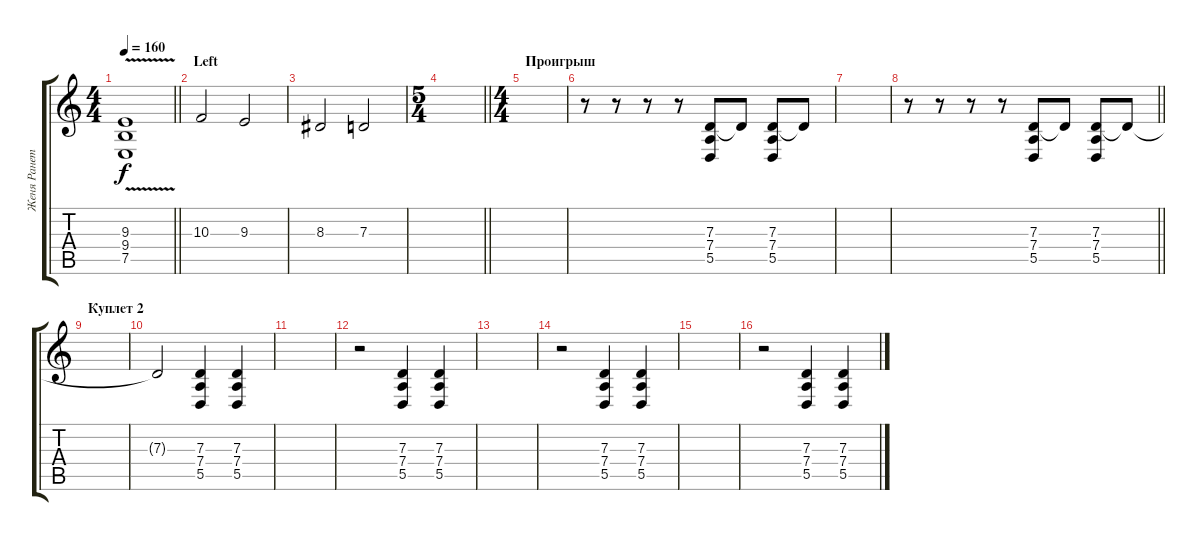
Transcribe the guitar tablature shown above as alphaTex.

\track ("Женя Ранетка" "Женя Ранет") {instrument cello}
\staff {score tabs}
\tuning (E4 B3 G3 D3 A2 E2) {hide}
\ts (4 4)
\tempo 160
\clef g2
\barLineRight lightlight
\ks c
(9.3 9.4{v} 7.5).1{dy f} |
\section ("" "Left")
10.3.2 9.3.2 |
8.3.2 7.3.2 |
\ts (5 4)
\barLineRight lightlight
|
\ts (4 4)
\section ("" "Проигрыш")
|
r.8 r.8 r.8 r.8 (7.3 7.4 5.5).8 7.3{t}.8 (7.3 7.4 5.5).8 7.3{t}.8 |
|
\barLineRight lightlight
r.8 r.8 r.8 r.8 (7.3 7.4 5.5).8 7.3{t}.8 (7.3 7.4 5.5).8 7.3{t}.8 |
\section ("" "Куплет 2")
|
7.3{t}.2 (7.3 7.4 5.5).4 (7.3 7.4 5.5).4 |
|
r.2 (7.3 7.4 5.5).4 (7.3 7.4 5.5).4 |
|
r.2 (7.3 7.4 5.5).4 (7.3 7.4 5.5).4 |
|
r.2 (7.3 7.4 5.5).4 (7.3 7.4 5.5).4
